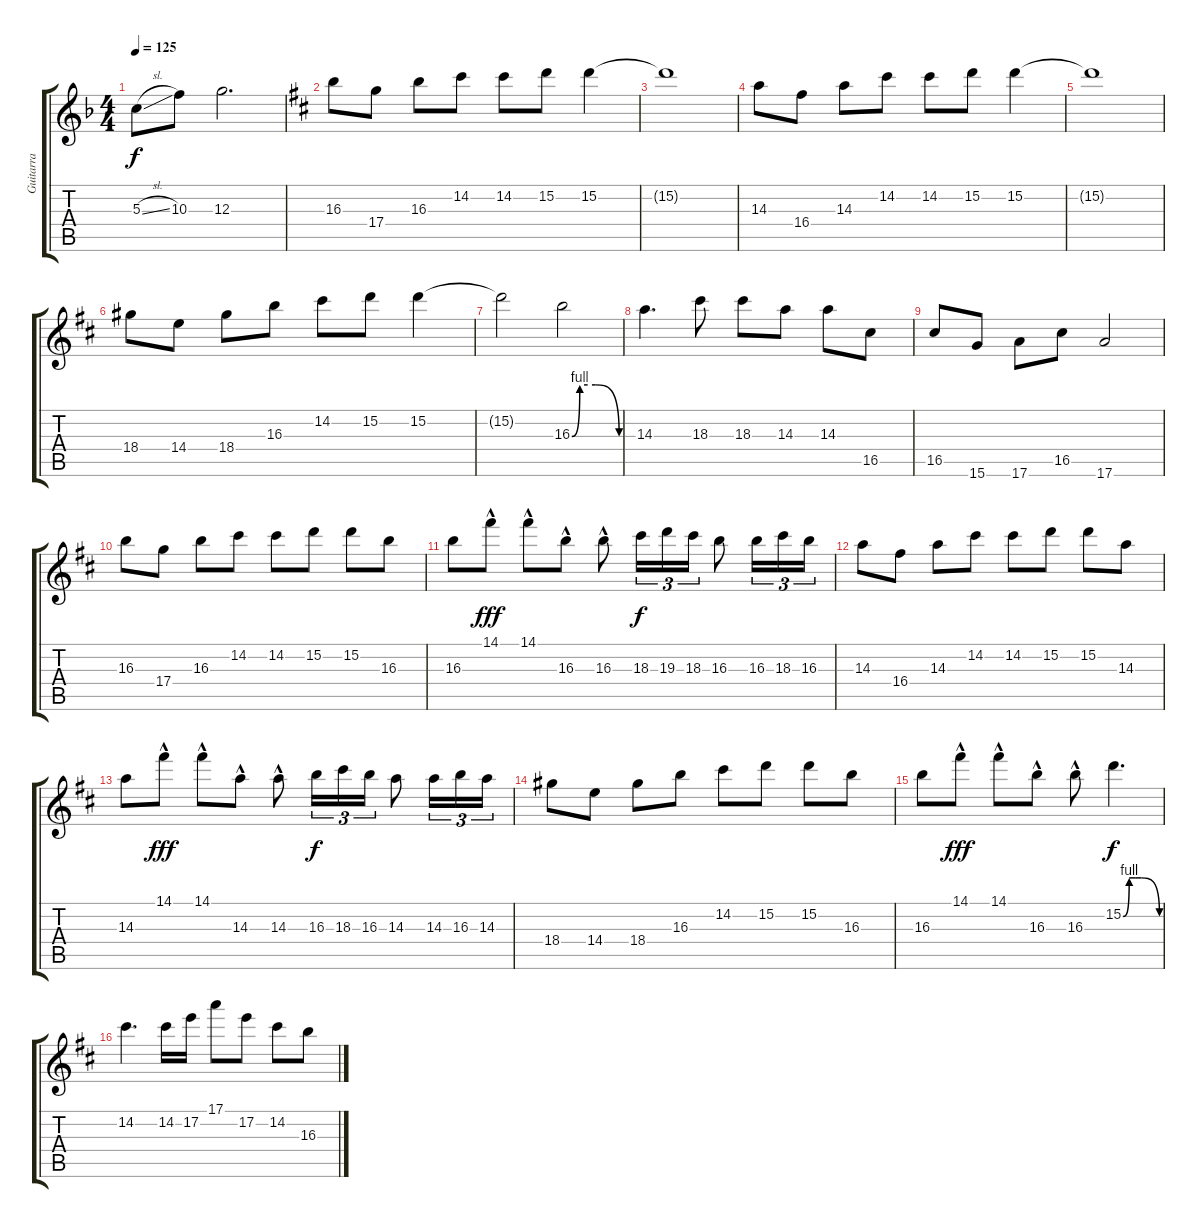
\track ("Guitarra" "Guitarra") {instrument distortionguitar}
\staff {score tabs}
\tuning (E4 B3 G3 D3 A2 E2) {hide}
\ts (4 4)
\tempo 125
\clef g2
\ks f
5.3{sl}.8{dy f} 10.3.8 12.3.2{d} |
\ks d
16.3.8{volume 13} 17.4.8 16.3.8 14.2.8 14.2.8 15.2.8 15.2.4 |
15.2{t}.1 |
14.3.8 16.4.8 14.3.8 14.2.8 14.2.8 15.2.8 15.2.4 |
15.2{t}.1 |
18.4.8 14.4.8 18.4.8 16.3.8 14.2.8 15.2.8 15.2.4 |
15.2{t}.2 16.3{be (custom 0 0 10 4 20 4 30 4 60 0)}.2 |
14.3.4{d} 18.3.8 18.3.8 14.3.8 14.3.8 16.5.8 |
16.5.8 15.6.8 17.6.8 16.5.8 17.6.2 |
16.3.8 17.4.8 16.3.8 14.2.8 14.2.8 15.2.8 15.2.8 16.3.8 |
16.3.8 14.1{hac}.8{dy fff} 14.1{hac}.8 16.3{hac}.8 16.3{hac}.8 18.3.16{tu (3 2) dy f} 19.3.16{tu (3 2)} 18.3.16{tu (3 2)} 16.3.8 16.3.16{tu (3 2)} 18.3.16{tu (3 2)} 16.3.16{tu (3 2)} |
14.3.8 16.4.8 14.3.8 14.2.8 14.2.8 15.2.8 15.2.8 14.3.8 |
14.3.8 14.1{hac}.8{dy fff} 14.1{hac}.8 14.3{hac}.8 14.3{hac}.8 16.3.16{tu (3 2) dy f} 18.3.16{tu (3 2)} 16.3.16{tu (3 2)} 14.3.8 14.3.16{tu (3 2)} 16.3.16{tu (3 2)} 14.3.16{tu (3 2)} |
18.4.8 14.4.8 18.4.8 16.3.8 14.2.8 15.2.8 15.2.8 16.3.8 |
16.3.8 14.1{hac}.8{dy fff} 14.1{hac}.8 16.3{hac}.8 16.3{hac}.8 15.2{be (custom 0 0 10 4 20 4 30 4 60 0)}.4{d dy f} |
14.2.4{d} 14.2.16 17.2.16 17.1.8 17.2.8 14.2.8 16.3.8
